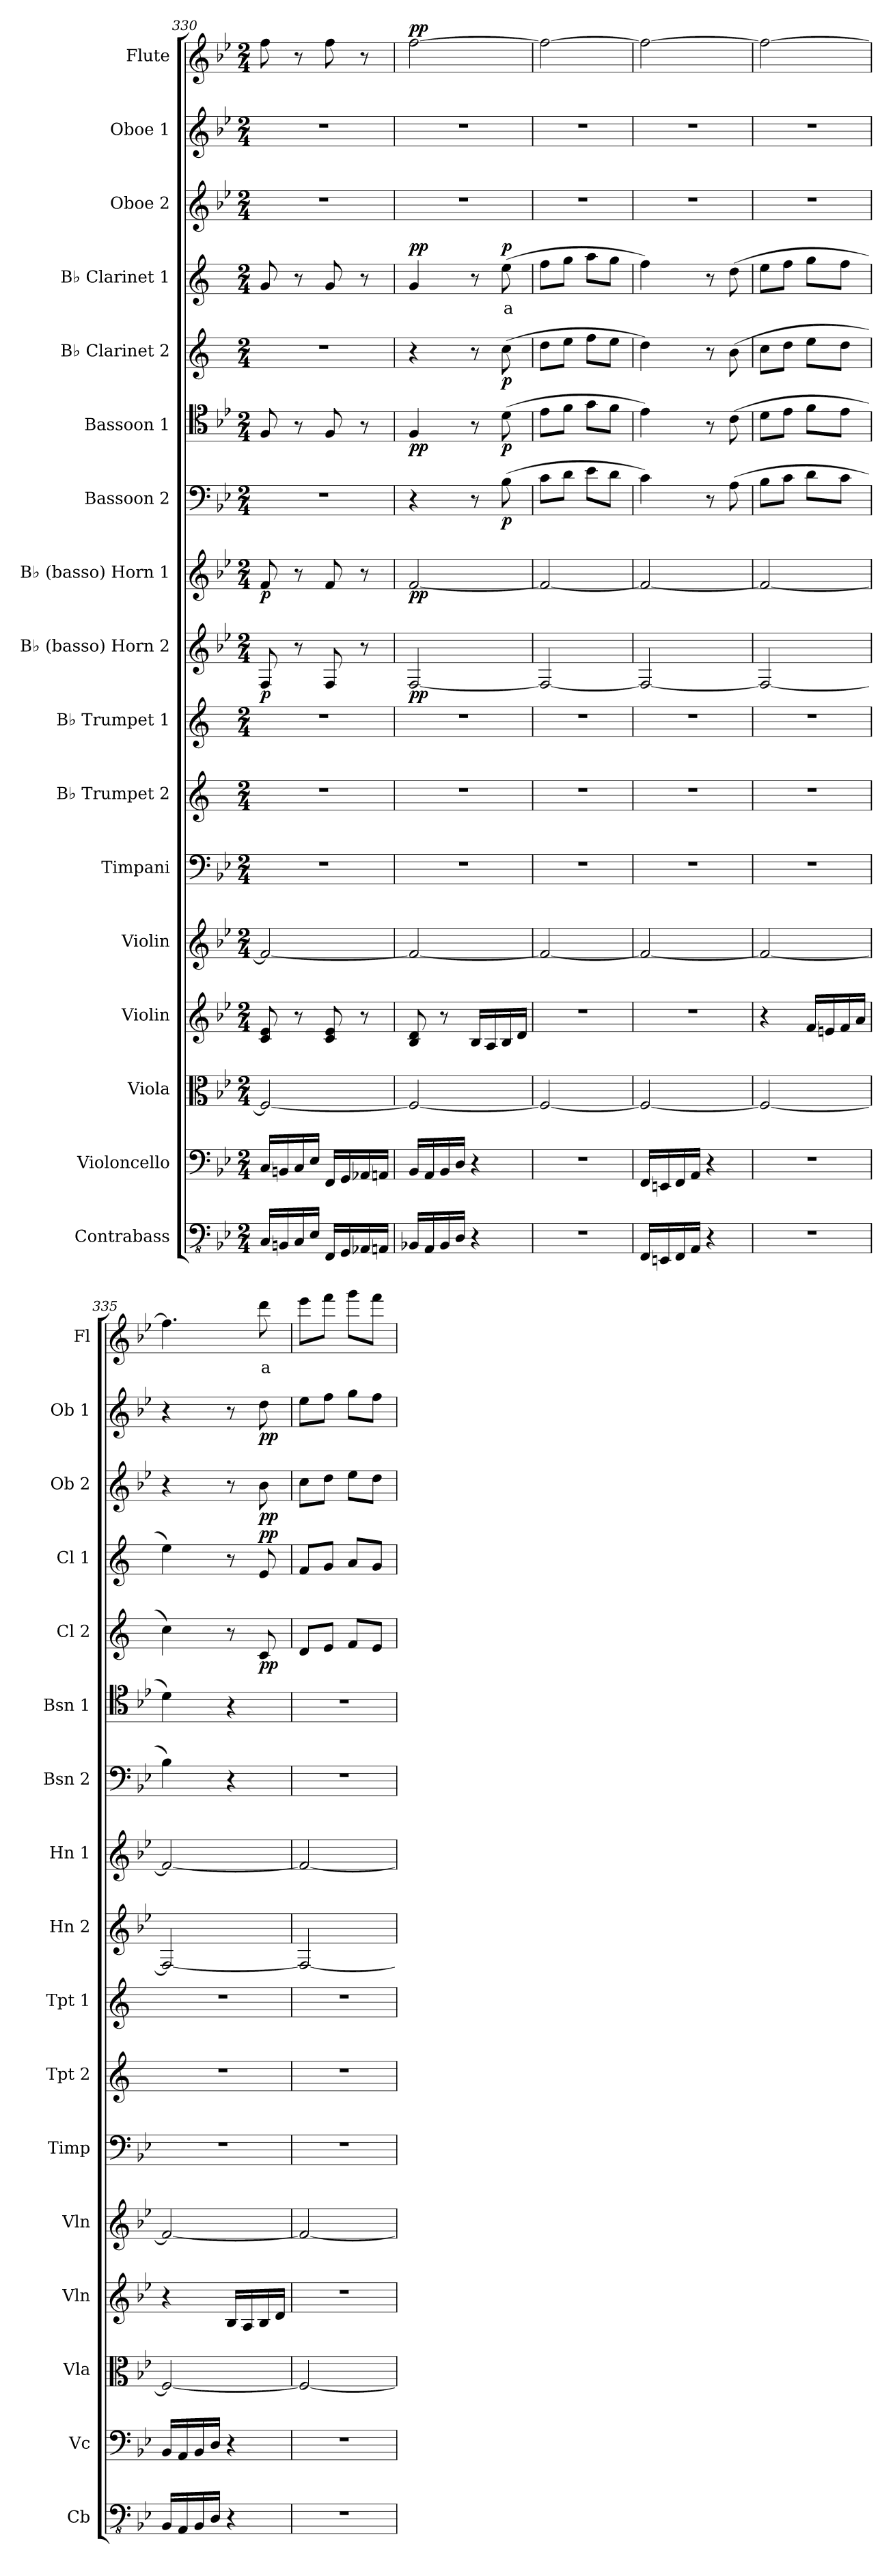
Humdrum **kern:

**kern	**dynam	**kern	**dynam	**kern	**dynam	**kern	**dynam	**kern	**dynam	**kern	**kern	**kern	**kern	**dynam	**kern	**dynam	**kern	**dynam	**kern	**dynam	**kern	**dynam	**kern	**text	**dynam	**kern	**dynam	**kern	**dynam	**kern	**text	**dynam
*part17	*part17	*part16	*part16	*part15	*part15	*part14	*part14	*part13	*part13	*part12	*part11	*part10	*part9	*part9	*part8	*part8	*part7	*part7	*part6	*part6	*part5	*part5	*part4	*part4	*part4	*part3	*part3	*part2	*part2	*part1	*part1	*part1
*staff17	*staff17	*staff16	*staff16	*staff15	*staff15	*staff14	*staff14	*staff13	*staff13	*staff12	*staff11	*staff10	*staff9	*staff9	*staff8	*staff8	*staff7	*staff7	*staff6	*staff6	*staff5	*staff5	*staff4	*staff4	*staff4	*staff3	*staff3	*staff2	*staff2	*staff1	*staff1	*staff1
*I"Contrabass	*	*I"Violoncello	*	*I"Viola	*	*I"Violin	*	*I"Violin	*	*I"Timpani	*I"B♭ Trumpet 2	*I"B♭ Trumpet 1	*I"B♭ (basso) Horn 2	*	*I"B♭ (basso) Horn 1	*	*I"Bassoon 2	*	*I"Bassoon 1	*	*I"B♭ Clarinet 2	*	*I"B♭ Clarinet 1	*	*	*I"Oboe 2	*	*I"Oboe 1	*	*I"Flute	*	*
*I'Cb	*	*I'Vc	*	*I'Vla	*	*I'Vln	*	*I'Vln	*	*I'Timp	*I'Tpt 2	*I'Tpt 1	*I'Hn 2	*	*I'Hn 1	*	*I'Bsn 2	*	*I'Bsn 1	*	*I'Cl 2	*	*I'Cl 1	*	*	*I'Ob 2	*	*I'Ob 1	*	*I'Fl	*	*
*clefFv4	*	*clefF4	*	*clefC3	*	*clefG2	*	*clefG2	*	*clefF4	*clefG2	*clefG2	*clefG2	*	*clefG2	*	*clefF4	*	*clefC4	*	*clefG2	*	*clefG2	*	*	*clefG2	*	*clefG2	*	*clefG2	*	*
*	*	*	*	*	*	*	*	*	*	*	*ITrd1c2	*ITrd1c2	*ITrd8c14	*	*ITrd8c14	*	*	*	*	*	*ITrd1c2	*	*ITrd1c2	*	*	*	*	*	*	*	*	*
*k[b-e-]	*	*k[b-e-]	*	*k[b-e-]	*	*k[b-e-]	*	*k[b-e-]	*	*k[b-e-]	*k[b-e-]	*k[b-e-]	*k[b-e-]	*	*k[b-e-]	*	*k[b-e-]	*	*k[b-e-]	*	*k[b-e-]	*	*k[b-e-]	*	*	*k[b-e-]	*	*k[b-e-]	*	*k[b-e-]	*	*
*M2/4	*	*M2/4	*	*M2/4	*	*M2/4	*	*M2/4	*	*M2/4	*M2/4	*M2/4	*M2/4	*	*M2/4	*	*M2/4	*	*M2/4	*	*M2/4	*	*M2/4	*	*	*M2/4	*	*M2/4	*	*M2/4	*	*
=330	=330	=330	=330	=330	=330	=330	=330	=330	=330	=330	=330	=330	=330	=330	=330	=330	=330	=330	=330	=330	=330	=330	=330	=330	=330	=330	=330	=330	=330	=330	=330	=330
!	!	!	!	!	!	!	!	!	!	!	!	!	!	!LO:DY:b	!	!LO:DY:b	!	!	!	!	!	!	!	!	!	!	!	!	!	!	!	!
16CC/LL	.	16C/LL	.	2F/_	.	8c/ 8e-/	.	2f/_	.	2r	2r	2r	8FF/	p	8F/	p	2r	.	8F/	.	2r	.	8f/	.	.	2r	.	2r	.	8ff\	.	.
16BBBn/	.	16BBn/	.	.	.	.	.	.	.	.	.	.	.	.	.	.	.	.	.	.	.	.	.	.	.	.	.	.	.	.	.	.
16CC/	.	16C/	.	.	.	8r	.	.	.	.	.	.	8r	.	8r	.	.	.	8r	.	.	.	8r	.	.	.	.	.	.	8r	.	.
16EE-/JJ	.	16E-/JJ	.	.	.	.	.	.	.	.	.	.	.	.	.	.	.	.	.	.	.	.	.	.	.	.	.	.	.	.	.	.
16FFF/LL	.	16FF/LL	.	.	.	8c/ 8e-/	.	.	.	.	.	.	8FF/	.	8F/	.	.	.	8F/	.	.	.	8f/	.	.	.	.	.	.	8ff\	.	.
16GGG/	.	16GG/	.	.	.	.	.	.	.	.	.	.	.	.	.	.	.	.	.	.	.	.	.	.	.	.	.	.	.	.	.	.
16AAA-X/	.	16AA-X/	.	.	.	8r	.	.	.	.	.	.	8r	.	8r	.	.	.	8r	.	.	.	8r	.	.	.	.	.	.	8r	.	.
16AAAn/JJ	.	16AAn/JJ	.	.	.	.	.	.	.	.	.	.	.	.	.	.	.	.	.	.	.	.	.	.	.	.	.	.	.	.	.	.
=331	=331	=331	=331	=331	=331	=331	=331	=331	=331	=331	=331	=331	=331	=331	=331	=331	=331	=331	=331	=331	=331	=331	=331	=331	=331	=331	=331	=331	=331	=331	=331	=331
!	!LO:DY:b	!	!	!	!	!	!	!	!	!	!	!	!	!	!	!	!	!	!	!	!	!	!	!	!	!	!	!	!	!	!	!
!	!LO:DY:n=1:b	!	!LO:DY:b	!	!	!	!	!	!	!	!	!	!	!	!	!	!	!	!	!	!	!	!	!	!	!	!	!	!	!	!	!
!	!	!	!LO:DY:n=1:b	!	!LO:DY:b	!	!	!	!	!	!	!	!	!	!	!	!	!	!	!	!	!	!	!	!	!	!	!	!	!	!	!
!	!	!	!	!	!LO:DY:n=1:b	!	!LO:DY:b	!	!	!	!	!	!	!	!	!	!	!	!	!	!	!	!	!	!	!	!	!	!	!	!	!
!	!	!	!	!	!	!	!LO:DY:n=1:b	!	!LO:DY:b	!	!	!	!	!	!	!	!	!	!	!	!	!	!	!	!	!	!	!	!	!	!	!
!	!	!	!	!	!	!	!	!	!LO:DY:n=1:b	!	!	!	!	!LO:DY:b	!	!LO:DY:b	!	!	!	!LO:DY:b	!	!	!	!	!LO:DY:b	!	!	!	!	!	!	!LO:DY:b
16BBB-X/LL	pp other-dynamics	16BB-/LL	pp other-dynamics	2F/_	pp other-dynamics	8B-/ 8d/	pp other-dynamics	2f/_	pp other-dynamics	2r	2r	2r	[2FF/	pp	[2F/	pp	4r	.	4F/	pp	4r	.	4f/	.	pp	2r	.	2r	.	[2ff\	.	pp
16AAA/	.	16AA/	.	.	.	.	.	.	.	.	.	.	.	.	.	.	.	.	.	.	.	.	.	.	.	.	.	.	.	.	.	.
16BBB-/	.	16BB-/	.	.	.	8r	.	.	.	.	.	.	.	.	.	.	.	.	.	.	.	.	.	.	.	.	.	.	.	.	.	.
16DD/JJ	.	16D/JJ	.	.	.	.	.	.	.	.	.	.	.	.	.	.	.	.	.	.	.	.	.	.	.	.	.	.	.	.	.	.
4r	.	4r	.	.	.	16B-/LL	.	.	.	.	.	.	.	.	.	.	8r	.	8r	.	8r	.	8r	.	.	.	.	.	.	.	.	.
.	.	.	.	.	.	16A/	.	.	.	.	.	.	.	.	.	.	.	.	.	.	.	.	.	.	.	.	.	.	.	.	.	.
!	!	!	!	!	!	!	!	!	!	!	!	!	!	!	!	!	!	!LO:DY:b	!	!LO:DY:b	!	!LO:DY:b	!	!LO:LY:b:color=#FF0000	!LO:DY:b	!	!	!	!	!	!	!
.	.	.	.	.	.	16B-/	.	.	.	.	.	.	.	.	.	.	(>8B-\	p	(>8d\	p	(>8b-\	p	(>8dd\	a	p	.	.	.	.	.	.	.
.	.	.	.	.	.	16d/JJ	.	.	.	.	.	.	.	.	.	.	.	.	.	.	.	.	.	.	.	.	.	.	.	.	.	.
=332	=332	=332	=332	=332	=332	=332	=332	=332	=332	=332	=332	=332	=332	=332	=332	=332	=332	=332	=332	=332	=332	=332	=332	=332	=332	=332	=332	=332	=332	=332	=332	=332
2r	.	2r	.	2F/_	.	2r	.	2f/_	.	2r	2r	2r	2FF/_	.	2F/_	.	8c\L	.	8e-\L	.	8cc\L	.	8ee-\L	.	.	2r	.	2r	.	2ff\_	.	.
.	.	.	.	.	.	.	.	.	.	.	.	.	.	.	.	.	8d\J	.	8f\J	.	8dd\J	.	8ff\J	.	.	.	.	.	.	.	.	.
.	.	.	.	.	.	.	.	.	.	.	.	.	.	.	.	.	8e-\L	.	8g\L	.	8ee-\L	.	8gg\L	.	.	.	.	.	.	.	.	.
.	.	.	.	.	.	.	.	.	.	.	.	.	.	.	.	.	8d\J	.	8f\J	.	8dd\J	.	8ff\J	.	.	.	.	.	.	.	.	.
=333	=333	=333	=333	=333	=333	=333	=333	=333	=333	=333	=333	=333	=333	=333	=333	=333	=333	=333	=333	=333	=333	=333	=333	=333	=333	=333	=333	=333	=333	=333	=333	=333
16FFF/LL	.	16FF/LL	.	2F/_	.	2r	.	2f/_	.	2r	2r	2r	2FF/_	.	2F/_	.	4c\)	.	4e-\)	.	4cc\)	.	4ee-\)	.	.	2r	.	2r	.	2ff\_	.	.
16EEEn/	.	16EEn/	.	.	.	.	.	.	.	.	.	.	.	.	.	.	.	.	.	.	.	.	.	.	.	.	.	.	.	.	.	.
16FFF/	.	16FF/	.	.	.	.	.	.	.	.	.	.	.	.	.	.	.	.	.	.	.	.	.	.	.	.	.	.	.	.	.	.
16AAA/JJ	.	16AA/JJ	.	.	.	.	.	.	.	.	.	.	.	.	.	.	.	.	.	.	.	.	.	.	.	.	.	.	.	.	.	.
4r	.	4r	.	.	.	.	.	.	.	.	.	.	.	.	.	.	8r	.	8r	.	8r	.	8r	.	.	.	.	.	.	.	.	.
.	.	.	.	.	.	.	.	.	.	.	.	.	.	.	.	.	(>8A\	.	(>8c\	.	(>8a\	.	(>8cc\	.	.	.	.	.	.	.	.	.
!!LO:PB:g=z
=334	=334	=334	=334	=334	=334	=334	=334	=334	=334	=334	=334	=334	=334	=334	=334	=334	=334	=334	=334	=334	=334	=334	=334	=334	=334	=334	=334	=334	=334	=334	=334	=334
2r	.	2r	.	2F/_	.	4r	.	2f/_	.	2r	2r	2r	2FF/_	.	2F/_	.	8B-\L	.	8d\L	.	8b-\L	.	8dd\L	.	.	2r	.	2r	.	2ff\_	.	.
.	.	.	.	.	.	.	.	.	.	.	.	.	.	.	.	.	8c\J	.	8e-\J	.	8cc\J	.	8ee-\J	.	.	.	.	.	.	.	.	.
.	.	.	.	.	.	16f/LL	.	.	.	.	.	.	.	.	.	.	8d\L	.	8f\L	.	8dd\L	.	8ff\L	.	.	.	.	.	.	.	.	.
.	.	.	.	.	.	16en/	.	.	.	.	.	.	.	.	.	.	.	.	.	.	.	.	.	.	.	.	.	.	.	.	.	.
.	.	.	.	.	.	16f/	.	.	.	.	.	.	.	.	.	.	8c\J	.	8e-\J	.	8cc\J	.	8ee-\J	.	.	.	.	.	.	.	.	.
.	.	.	.	.	.	16a/JJ	.	.	.	.	.	.	.	.	.	.	.	.	.	.	.	.	.	.	.	.	.	.	.	.	.	.
=335	=335	=335	=335	=335	=335	=335	=335	=335	=335	=335	=335	=335	=335	=335	=335	=335	=335	=335	=335	=335	=335	=335	=335	=335	=335	=335	=335	=335	=335	=335	=335	=335
16BBB-/LL	.	16BB-/LL	.	2F/_	.	4r	.	2f/_	.	2r	2r	2r	2FF/_	.	2F/_	.	4B-\)	.	4d\)	.	4b-\)	.	4dd\)	.	.	4r	.	4r	.	4.ff\]	.	.
16AAA/	.	16AA/	.	.	.	.	.	.	.	.	.	.	.	.	.	.	.	.	.	.	.	.	.	.	.	.	.	.	.	.	.	.
16BBB-/	.	16BB-/	.	.	.	.	.	.	.	.	.	.	.	.	.	.	.	.	.	.	.	.	.	.	.	.	.	.	.	.	.	.
16DD/JJ	.	16D/JJ	.	.	.	.	.	.	.	.	.	.	.	.	.	.	.	.	.	.	.	.	.	.	.	.	.	.	.	.	.	.
4r	.	4r	.	.	.	16B-/LL	.	.	.	.	.	.	.	.	.	.	4r	.	4r	.	8r	.	8r	.	.	8r	.	8r	.	.	.	.
.	.	.	.	.	.	16A/	.	.	.	.	.	.	.	.	.	.	.	.	.	.	.	.	.	.	.	.	.	.	.	.	.	.
!	!	!	!	!	!	!	!	!	!	!	!	!	!	!	!	!	!	!	!	!	!	!LO:DY:b	!	!	!LO:DY:b	!	!LO:DY:b	!	!LO:DY:b	!	!LO:LY:b:color=#FF0000	!
.	.	.	.	.	.	16B-/	.	.	.	.	.	.	.	.	.	.	.	.	.	.	8B-/	pp	8d/	.	pp	8b-\	pp	8dd\	pp	8ddd\	a	.
.	.	.	.	.	.	16d/JJ	.	.	.	.	.	.	.	.	.	.	.	.	.	.	.	.	.	.	.	.	.	.	.	.	.	.
=336	=336	=336	=336	=336	=336	=336	=336	=336	=336	=336	=336	=336	=336	=336	=336	=336	=336	=336	=336	=336	=336	=336	=336	=336	=336	=336	=336	=336	=336	=336	=336	=336
2r	.	2r	.	2F/_	.	2r	.	2f/_	.	2r	2r	2r	2FF/_	.	2F/_	.	2r	.	2r	.	8c/L	.	8e-/L	.	.	8cc\L	.	8ee-\L	.	8eee-\L	.	.
.	.	.	.	.	.	.	.	.	.	.	.	.	.	.	.	.	.	.	.	.	8d/J	.	8f/J	.	.	8dd\J	.	8ff\J	.	8fff\J	.	.
.	.	.	.	.	.	.	.	.	.	.	.	.	.	.	.	.	.	.	.	.	8e-/L	.	8g/L	.	.	8ee-\L	.	8gg\L	.	8ggg\L	.	.
.	.	.	.	.	.	.	.	.	.	.	.	.	.	.	.	.	.	.	.	.	8d/J	.	8f/J	.	.	8dd\J	.	8ff\J	.	8fff\J	.	.
=	=	=	=	=	=	=	=	=	=	=	=	=	=	=	=	=	=	=	=	=	=	=	=	=	=	=	=	=	=	=	=	=
*-	*-	*-	*-	*-	*-	*-	*-	*-	*-	*-	*-	*-	*-	*-	*-	*-	*-	*-	*-	*-	*-	*-	*-	*-	*-	*-	*-	*-	*-	*-	*-	*-
